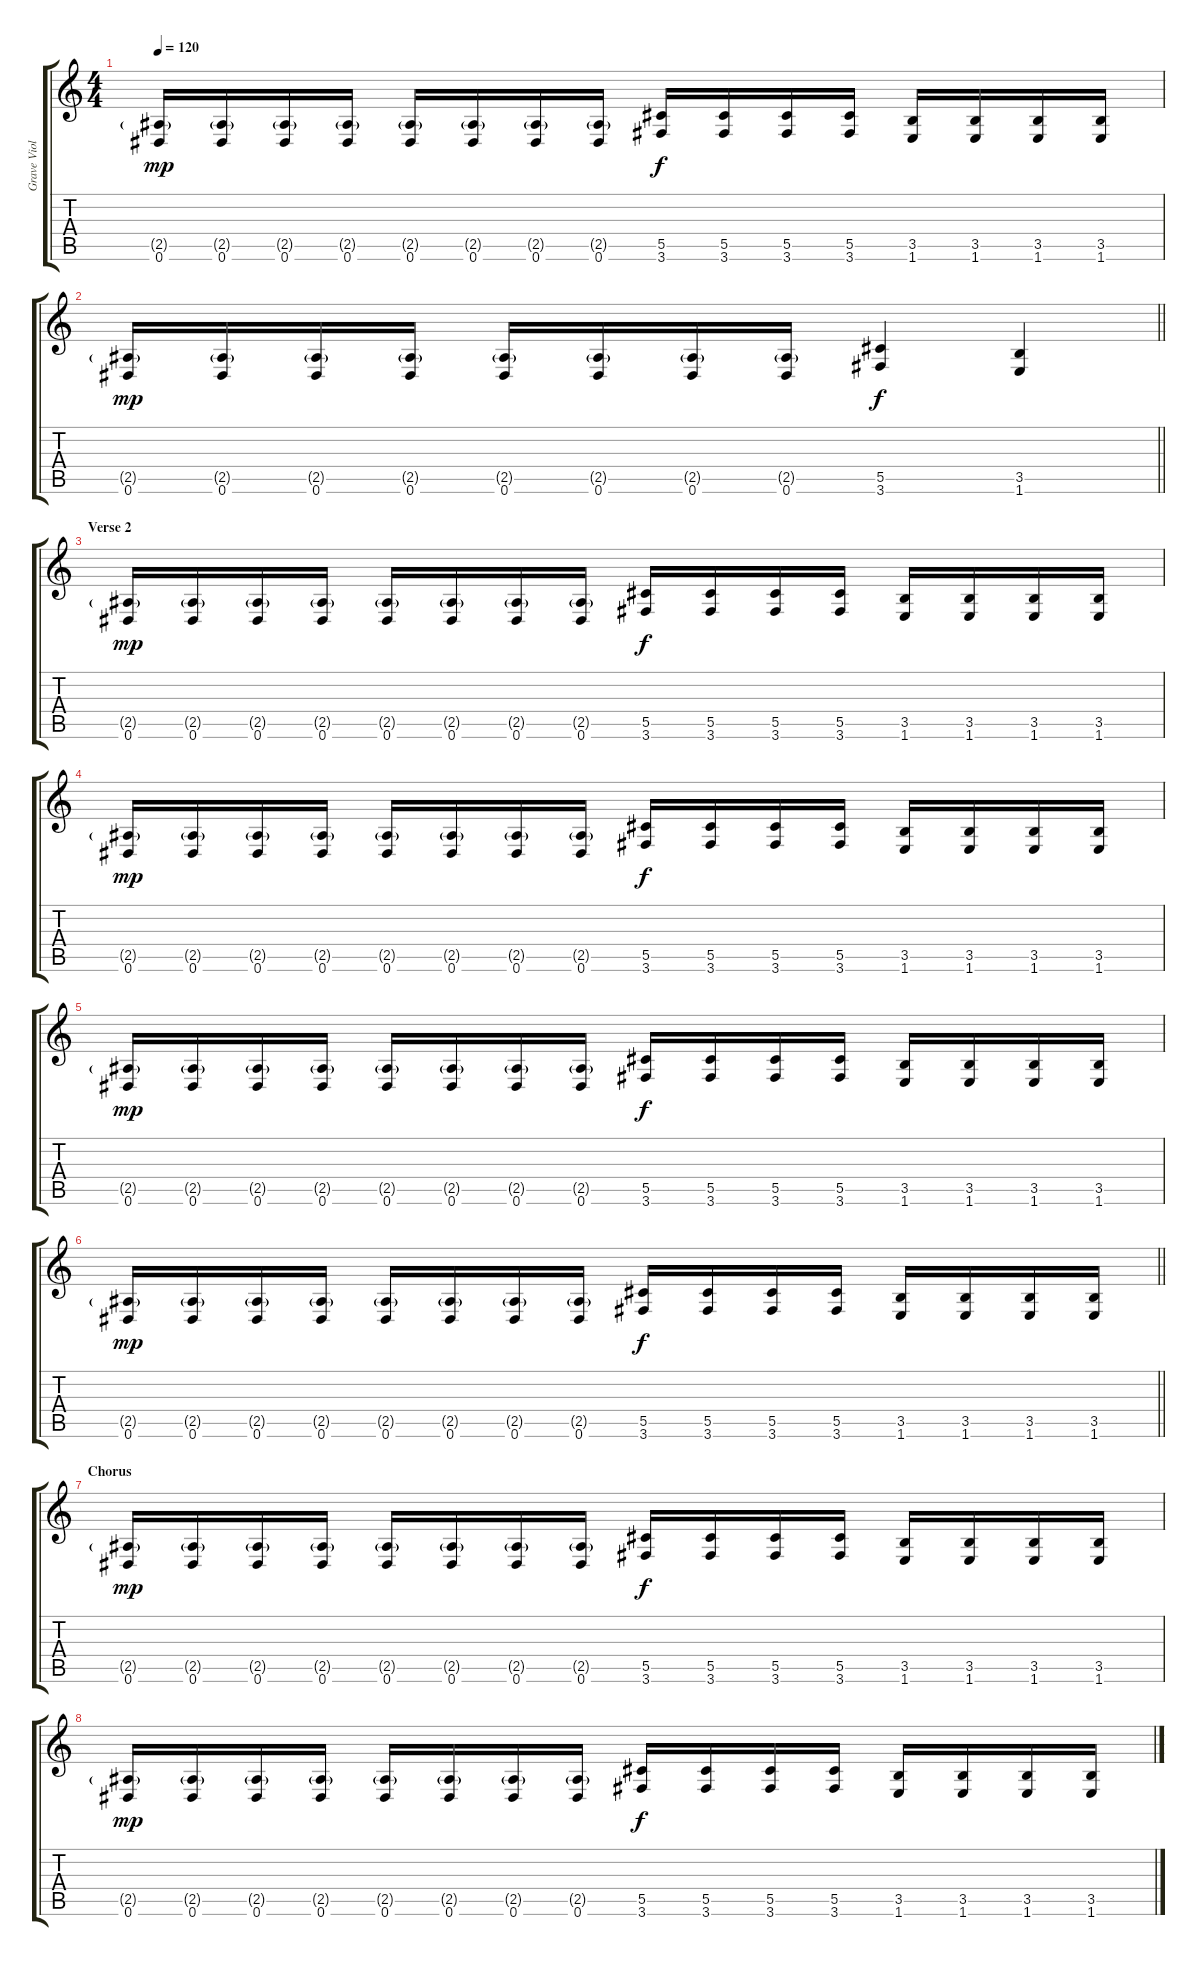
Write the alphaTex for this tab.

\track ("Grave Violator" "Grave Viol") {instrument distortionguitar}
\staff {score tabs}
\tuning (Eb4 Bb3 Gb3 Db3 Ab2 Eb2) {hide}
\ts (4 4)
\tempo 120
\clef g2
\ks c
(2.5{g} 0.6).16{dy mp} (2.5{g} 0.6).16 (2.5{g} 0.6).16 (2.5{g} 0.6).16 (2.5{g} 0.6).16 (2.5{g} 0.6).16 (2.5{g} 0.6).16 (2.5{g} 0.6).16 (5.5 3.6).16{dy f} (5.5 3.6).16 (5.5 3.6).16 (5.5 3.6).16 (3.5 1.6).16 (3.5 1.6).16 (3.5 1.6).16 (3.5 1.6).16 |
\barLineRight lightlight
(2.5{g} 0.6).16{dy mp} (2.5{g} 0.6).16 (2.5{g} 0.6).16 (2.5{g} 0.6).16 (2.5{g} 0.6).16 (2.5{g} 0.6).16 (2.5{g} 0.6).16 (2.5{g} 0.6).16 (5.5 3.6).4{dy f} (3.5 1.6).4 |
\section ("" "Verse 2")
(2.5{g} 0.6).16{dy mp} (2.5{g} 0.6).16 (2.5{g} 0.6).16 (2.5{g} 0.6).16 (2.5{g} 0.6).16 (2.5{g} 0.6).16 (2.5{g} 0.6).16 (2.5{g} 0.6).16 (5.5 3.6).16{dy f} (5.5 3.6).16 (5.5 3.6).16 (5.5 3.6).16 (3.5 1.6).16 (3.5 1.6).16 (3.5 1.6).16 (3.5 1.6).16 |
(2.5{g} 0.6).16{dy mp} (2.5{g} 0.6).16 (2.5{g} 0.6).16 (2.5{g} 0.6).16 (2.5{g} 0.6).16 (2.5{g} 0.6).16 (2.5{g} 0.6).16 (2.5{g} 0.6).16 (5.5 3.6).16{dy f} (5.5 3.6).16 (5.5 3.6).16 (5.5 3.6).16 (3.5 1.6).16 (3.5 1.6).16 (3.5 1.6).16 (3.5 1.6).16 |
(2.5{g} 0.6).16{dy mp} (2.5{g} 0.6).16 (2.5{g} 0.6).16 (2.5{g} 0.6).16 (2.5{g} 0.6).16 (2.5{g} 0.6).16 (2.5{g} 0.6).16 (2.5{g} 0.6).16 (5.5 3.6).16{dy f} (5.5 3.6).16 (5.5 3.6).16 (5.5 3.6).16 (3.5 1.6).16 (3.5 1.6).16 (3.5 1.6).16 (3.5 1.6).16 |
\barLineRight lightlight
(2.5{g} 0.6).16{dy mp} (2.5{g} 0.6).16 (2.5{g} 0.6).16 (2.5{g} 0.6).16 (2.5{g} 0.6).16 (2.5{g} 0.6).16 (2.5{g} 0.6).16 (2.5{g} 0.6).16 (5.5 3.6).16{dy f} (5.5 3.6).16 (5.5 3.6).16 (5.5 3.6).16 (3.5 1.6).16 (3.5 1.6).16 (3.5 1.6).16 (3.5 1.6).16 |
\section ("" "Chorus")
(2.5{g} 0.6).16{dy mp} (2.5{g} 0.6).16 (2.5{g} 0.6).16 (2.5{g} 0.6).16 (2.5{g} 0.6).16 (2.5{g} 0.6).16 (2.5{g} 0.6).16 (2.5{g} 0.6).16 (5.5 3.6).16{dy f} (5.5 3.6).16 (5.5 3.6).16 (5.5 3.6).16 (3.5 1.6).16 (3.5 1.6).16 (3.5 1.6).16 (3.5 1.6).16 |
(2.5{g} 0.6).16{dy mp} (2.5{g} 0.6).16 (2.5{g} 0.6).16 (2.5{g} 0.6).16 (2.5{g} 0.6).16 (2.5{g} 0.6).16 (2.5{g} 0.6).16 (2.5{g} 0.6).16 (5.5 3.6).16{dy f} (5.5 3.6).16 (5.5 3.6).16 (5.5 3.6).16 (3.5 1.6).16 (3.5 1.6).16 (3.5 1.6).16 (3.5 1.6).16
